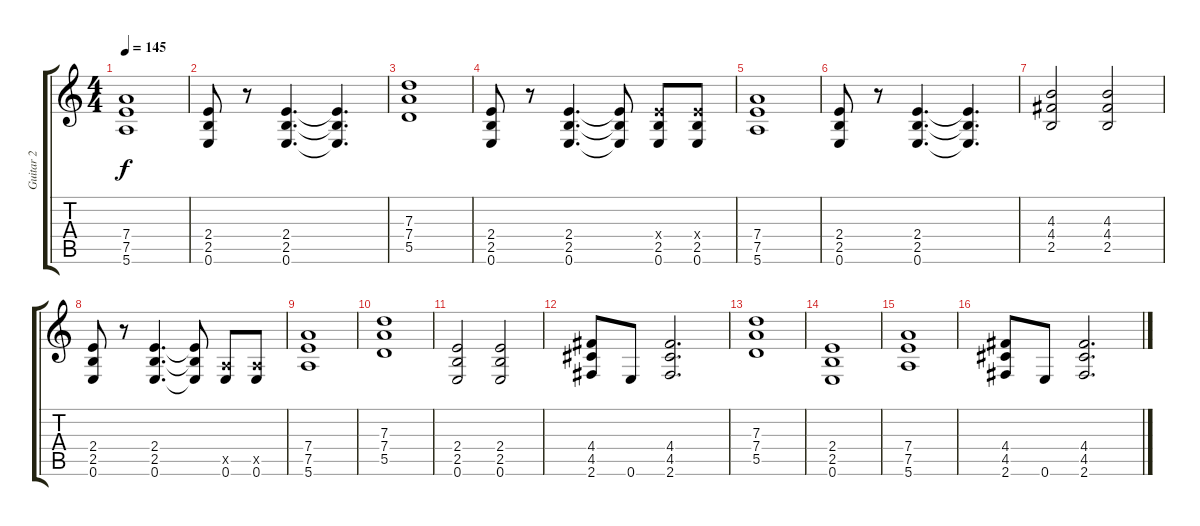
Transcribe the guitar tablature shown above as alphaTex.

\track ("Guitar 2" "Guitar 2") {instrument distortionguitar}
\staff {score tabs}
\tuning (E4 B3 G3 D3 A2 E2) {hide}
\ts (4 4)
\tempo 145
\clef g2
\ks c
(7.4 7.5 5.6).1{dy f} |
(2.4 2.5 0.6).8 r.8 (2.4 2.5 0.6).4{d} (2.4{t} 2.5{t} 0.6{t}).4{d} |
(7.3 7.4 5.5).1 |
(2.4 2.5 0.6).8 r.8 (2.4 2.5 0.6).4{d} (2.4{t} 2.5{t} 0.6{t}).8 (2.4{x} 2.5 0.6).8 (2.4{x} 2.5 0.6).8 |
(7.4 7.5 5.6).1 |
(2.4 2.5 0.6).8 r.8 (2.4 2.5 0.6).4{d} (2.4{t} 2.5{t} 0.6{t}).4{d} |
(4.3 4.4 2.5).2 (4.3 4.4 2.5).2 |
(2.4 2.5 0.6).8 r.8 (2.4 2.5 0.6).4{d} (2.4{t} 2.5{t} 0.6{t}).8 (0.5{x} 0.6).8 (0.5{x} 0.6).8 |
(7.4 7.5 5.6).1 |
(7.3 7.4 5.5).1 |
(2.4 2.5 0.6).2 (2.4 2.5 0.6).2 |
(4.4 4.5 2.6).8 0.6.8 (4.4 4.5 2.6).2{d} |
(7.3 7.4 5.5).1 |
(2.4 2.5 0.6).1 |
(7.4 7.5 5.6).1 |
(4.4 4.5 2.6).8 0.6.8 (4.4 4.5 2.6).2{d}
